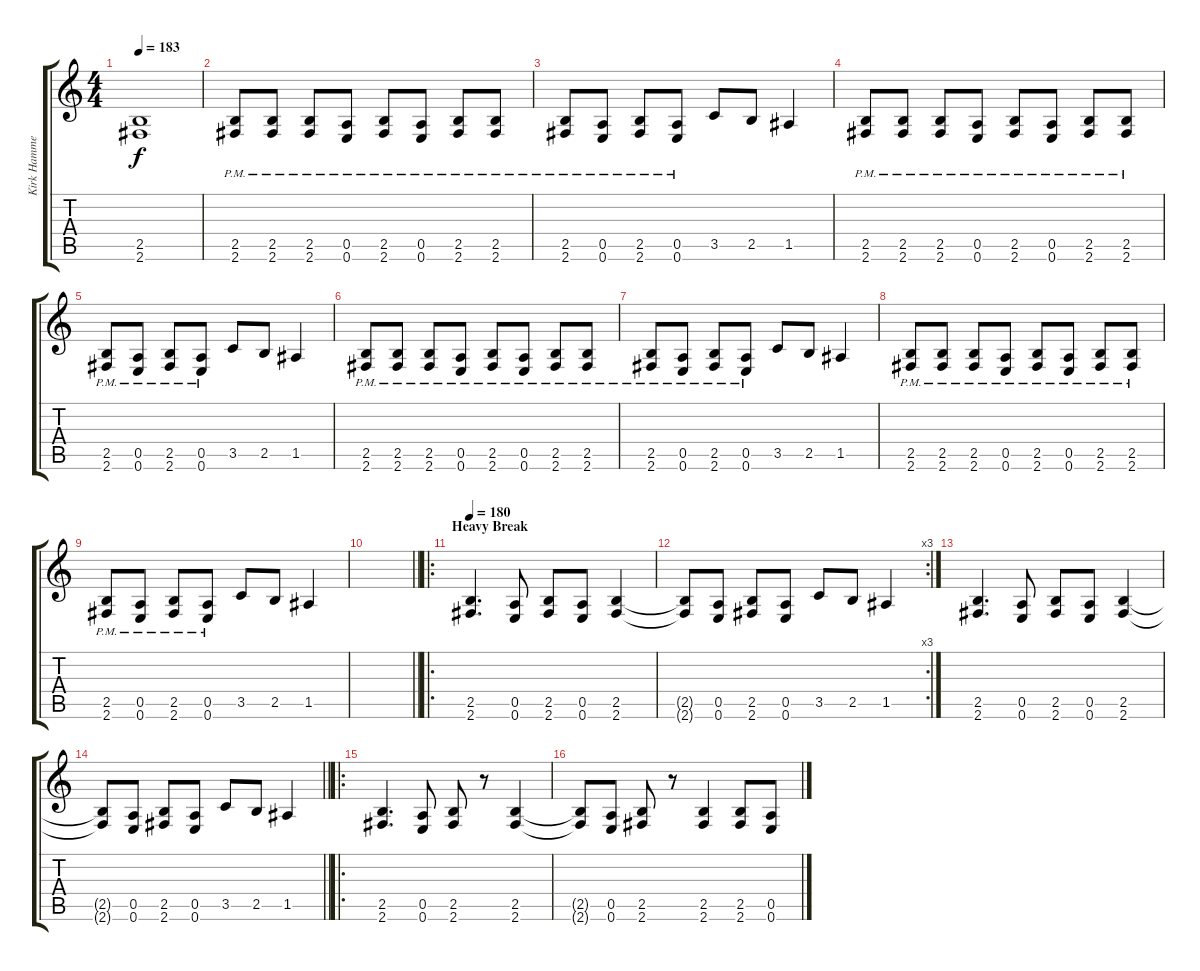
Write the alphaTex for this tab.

\track ("Kirk Hammett" "Kirk Hamme") {instrument distortionguitar}
\staff {score tabs}
\tuning (E4 B3 G3 D3 A2 E2) {hide}
\ts (4 4)
\tempo 183
\clef g2
\ks c
(2.5{t} 2.6{t}).1{dy f} |
(2.5{pm} 2.6{pm}).8 (2.5{pm} 2.6{pm}).8 (2.5{pm} 2.6{pm}).8 (0.5{pm} 0.6{pm}).8 (2.5{pm} 2.6{pm}).8 (0.5{pm} 0.6{pm}).8 (2.5{pm} 2.6{pm}).8 (2.5{pm} 2.6{pm}).8 |
(2.5{pm} 2.6{pm}).8 (0.5{pm} 0.6{pm}).8 (2.5{pm} 2.6{pm}).8 (0.5{pm} 0.6{pm}).8 3.5.8 2.5.8 1.5.4 |
(2.5{pm} 2.6{pm}).8 (2.5{pm} 2.6{pm}).8 (2.5{pm} 2.6{pm}).8 (0.5{pm} 0.6{pm}).8 (2.5{pm} 2.6{pm}).8 (0.5{pm} 0.6{pm}).8 (2.5{pm} 2.6{pm}).8 (2.5{pm} 2.6{pm}).8 |
(2.5{pm} 2.6{pm}).8 (0.5{pm} 0.6{pm}).8 (2.5{pm} 2.6{pm}).8 (0.5{pm} 0.6{pm}).8 3.5.8 2.5.8 1.5.4 |
(2.5{pm} 2.6{pm}).8 (2.5{pm} 2.6{pm}).8 (2.5{pm} 2.6{pm}).8 (0.5{pm} 0.6{pm}).8 (2.5{pm} 2.6{pm}).8 (0.5{pm} 0.6{pm}).8 (2.5{pm} 2.6{pm}).8 (2.5{pm} 2.6{pm}).8 |
(2.5{pm} 2.6{pm}).8 (0.5{pm} 0.6{pm}).8 (2.5{pm} 2.6{pm}).8 (0.5{pm} 0.6{pm}).8 3.5.8 2.5.8 1.5.4 |
(2.5{pm} 2.6{pm}).8 (2.5{pm} 2.6{pm}).8 (2.5{pm} 2.6{pm}).8 (0.5{pm} 0.6{pm}).8 (2.5{pm} 2.6{pm}).8 (0.5{pm} 0.6{pm}).8 (2.5{pm} 2.6{pm}).8 (2.5{pm} 2.6{pm}).8 |
(2.5{pm} 2.6{pm}).8 (0.5{pm} 0.6{pm}).8 (2.5{pm} 2.6{pm}).8 (0.5{pm} 0.6{pm}).8 3.5.8 2.5.8 1.5.4 |
\barLineRight lightlight
|
\ro
\section ("" "Heavy Break")
\tempo 180
(2.5 2.6).4{d} (0.5 0.6).8 (2.5 2.6).8 (0.5 0.6).8 (2.5 2.6).4 |
\rc 3
(2.5{t} 2.6{t}).8 (0.5 0.6).8 (2.5 2.6).8 (0.5 0.6).8 3.5.8 2.5.8 1.5.4 |
(2.5 2.6).4{d} (0.5 0.6).8 (2.5 2.6).8 (0.5 0.6).8 (2.5 2.6).4 |
\barLineRight lightlight
(2.5{t} 2.6{t}).8 (0.5 0.6).8 (2.5 2.6).8 (0.5 0.6).8 3.5.8 2.5.8 1.5.4 |
\ro
(2.5 2.6).4{d} (0.5 0.6).8 (2.5 2.6).8 r.8 (2.5 2.6).4 |
(2.5{t} 2.6{t}).8 (0.5 0.6).8 (2.5 2.6).8 r.8 (2.5 2.6).4 (2.5 2.6).8 (0.5 0.6).8
